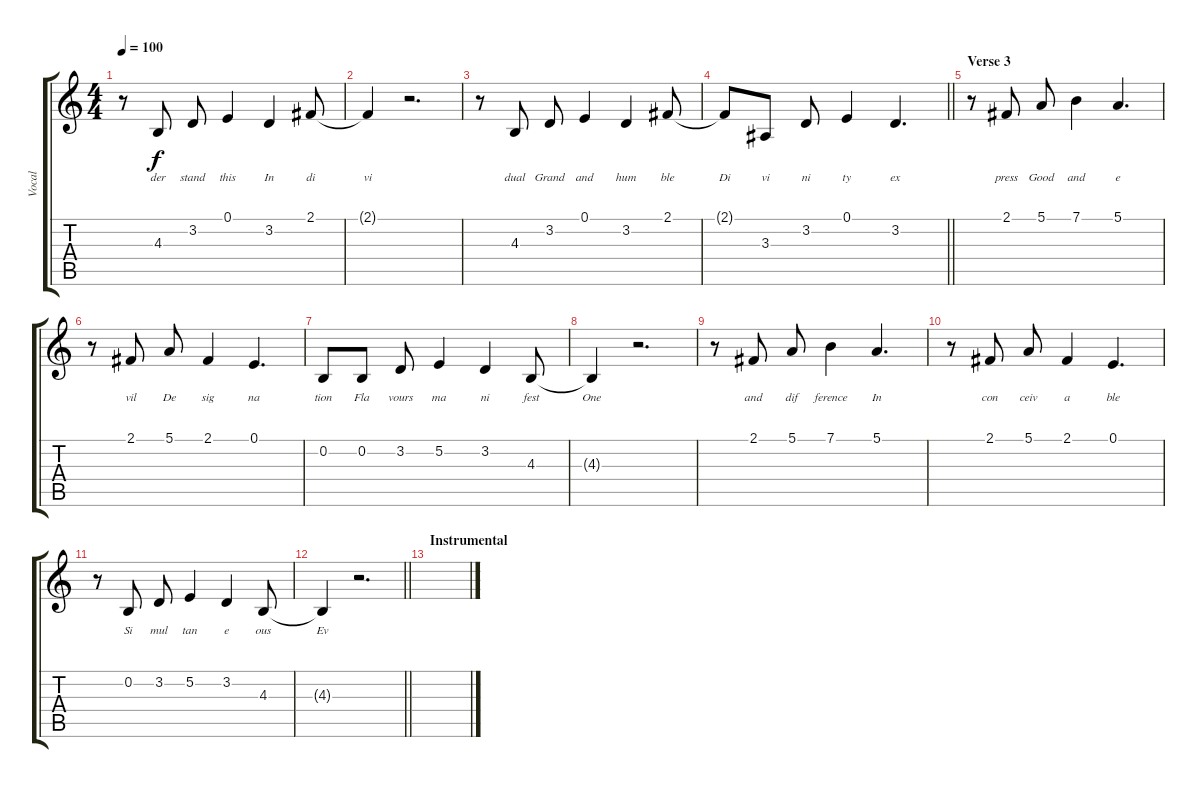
\track ("Vocal" "Vocal") {instrument acousticgrandpiano}
\staff {score tabs}
\tuning (E4 B3 G3 D3 A2 E2) {hide}
\ts (4 4)
\tempo 100
\clef g2
\ks c
r.8{dy f} 4.3.8{lyrics (0 "der") lyrics (1 "") lyrics (2 "") lyrics (3 "") lyrics (4 "")} 3.2.8{lyrics (0 "stand") lyrics (1 "") lyrics (2 "") lyrics (3 "") lyrics (4 "")} 0.1.4{lyrics (0 "this") lyrics (1 "") lyrics (2 "") lyrics (3 "") lyrics (4 "")} 3.2.4{lyrics (0 "In") lyrics (1 "") lyrics (2 "") lyrics (3 "") lyrics (4 "")} 2.1.8{lyrics (0 "di") lyrics (1 "") lyrics (2 "") lyrics (3 "") lyrics (4 "")} |
2.1{t}.4{lyrics (0 "vi") lyrics (1 "") lyrics (2 "") lyrics (3 "") lyrics (4 "")} r.2{d} |
r.8 4.3.8{lyrics (0 "dual") lyrics (1 "") lyrics (2 "") lyrics (3 "") lyrics (4 "")} 3.2.8{lyrics (0 "Grand") lyrics (1 "") lyrics (2 "") lyrics (3 "") lyrics (4 "")} 0.1.4{lyrics (0 "and") lyrics (1 "") lyrics (2 "") lyrics (3 "") lyrics (4 "")} 3.2.4{lyrics (0 "hum") lyrics (1 "") lyrics (2 "") lyrics (3 "") lyrics (4 "")} 2.1.8{lyrics (0 "ble") lyrics (1 "") lyrics (2 "") lyrics (3 "") lyrics (4 "")} |
\barLineRight lightlight
2.1{t}.8{lyrics (0 "Di") lyrics (1 "") lyrics (2 "") lyrics (3 "") lyrics (4 "")} 3.3.8{lyrics (0 "vi") lyrics (1 "") lyrics (2 "") lyrics (3 "") lyrics (4 "")} 3.2.8{lyrics (0 "ni") lyrics (1 "") lyrics (2 "") lyrics (3 "") lyrics (4 "")} 0.1.4{lyrics (0 "ty") lyrics (1 "") lyrics (2 "") lyrics (3 "") lyrics (4 "")} 3.2.4{d lyrics (0 "ex") lyrics (1 "") lyrics (2 "") lyrics (3 "") lyrics (4 "")} |
\section ("" "Verse 3")
r.8 2.1.8{lyrics (0 "press") lyrics (1 "") lyrics (2 "") lyrics (3 "") lyrics (4 "")} 5.1.8{lyrics (0 "Good") lyrics (1 "") lyrics (2 "") lyrics (3 "") lyrics (4 "")} 7.1.4{lyrics (0 "and") lyrics (1 "") lyrics (2 "") lyrics (3 "") lyrics (4 "")} 5.1.4{d lyrics (0 "e") lyrics (1 "") lyrics (2 "") lyrics (3 "") lyrics (4 "")} |
r.8 2.1.8{lyrics (0 "vil") lyrics (1 "") lyrics (2 "") lyrics (3 "") lyrics (4 "")} 5.1.8{lyrics (0 "De") lyrics (1 "") lyrics (2 "") lyrics (3 "") lyrics (4 "")} 2.1.4{lyrics (0 "sig") lyrics (1 "") lyrics (2 "") lyrics (3 "") lyrics (4 "")} 0.1.4{d lyrics (0 "na") lyrics (1 "") lyrics (2 "") lyrics (3 "") lyrics (4 "")} |
0.2.8{lyrics (0 "tion") lyrics (1 "") lyrics (2 "") lyrics (3 "") lyrics (4 "")} 0.2.8{lyrics (0 "Fla") lyrics (1 "") lyrics (2 "") lyrics (3 "") lyrics (4 "")} 3.2.8{lyrics (0 "vours") lyrics (1 "") lyrics (2 "") lyrics (3 "") lyrics (4 "")} 5.2.4{lyrics (0 "ma") lyrics (1 "") lyrics (2 "") lyrics (3 "") lyrics (4 "")} 3.2.4{lyrics (0 "ni") lyrics (1 "") lyrics (2 "") lyrics (3 "") lyrics (4 "")} 4.3.8{lyrics (0 "fest") lyrics (1 "") lyrics (2 "") lyrics (3 "") lyrics (4 "")} |
4.3{t}.4{lyrics (0 "One") lyrics (1 "") lyrics (2 "") lyrics (3 "") lyrics (4 "")} r.2{d} |
r.8 2.1.8{lyrics (0 "and") lyrics (1 "") lyrics (2 "") lyrics (3 "") lyrics (4 "")} 5.1.8{lyrics (0 "dif") lyrics (1 "") lyrics (2 "") lyrics (3 "") lyrics (4 "")} 7.1.4{lyrics (0 "ference") lyrics (1 "") lyrics (2 "") lyrics (3 "") lyrics (4 "")} 5.1.4{d lyrics (0 "In") lyrics (1 "") lyrics (2 "") lyrics (3 "") lyrics (4 "")} |
r.8 2.1.8{lyrics (0 "con") lyrics (1 "") lyrics (2 "") lyrics (3 "") lyrics (4 "")} 5.1.8{lyrics (0 "ceiv") lyrics (1 "") lyrics (2 "") lyrics (3 "") lyrics (4 "")} 2.1.4{lyrics (0 "a") lyrics (1 "") lyrics (2 "") lyrics (3 "") lyrics (4 "")} 0.1.4{d lyrics (0 "ble") lyrics (1 "") lyrics (2 "") lyrics (3 "") lyrics (4 "")} |
r.8 0.2.8{lyrics (0 "Si") lyrics (1 "") lyrics (2 "") lyrics (3 "") lyrics (4 "")} 3.2.8{lyrics (0 "mul") lyrics (1 "") lyrics (2 "") lyrics (3 "") lyrics (4 "")} 5.2.4{lyrics (0 "tan") lyrics (1 "") lyrics (2 "") lyrics (3 "") lyrics (4 "")} 3.2.4{lyrics (0 "e") lyrics (1 "") lyrics (2 "") lyrics (3 "") lyrics (4 "")} 4.3.8{lyrics (0 "ous") lyrics (1 "") lyrics (2 "") lyrics (3 "") lyrics (4 "")} |
\barLineRight lightlight
4.3{t}.4{lyrics (0 "Ev") lyrics (1 "") lyrics (2 "") lyrics (3 "") lyrics (4 "")} r.2{d} |
\section ("" "Instrumental")
